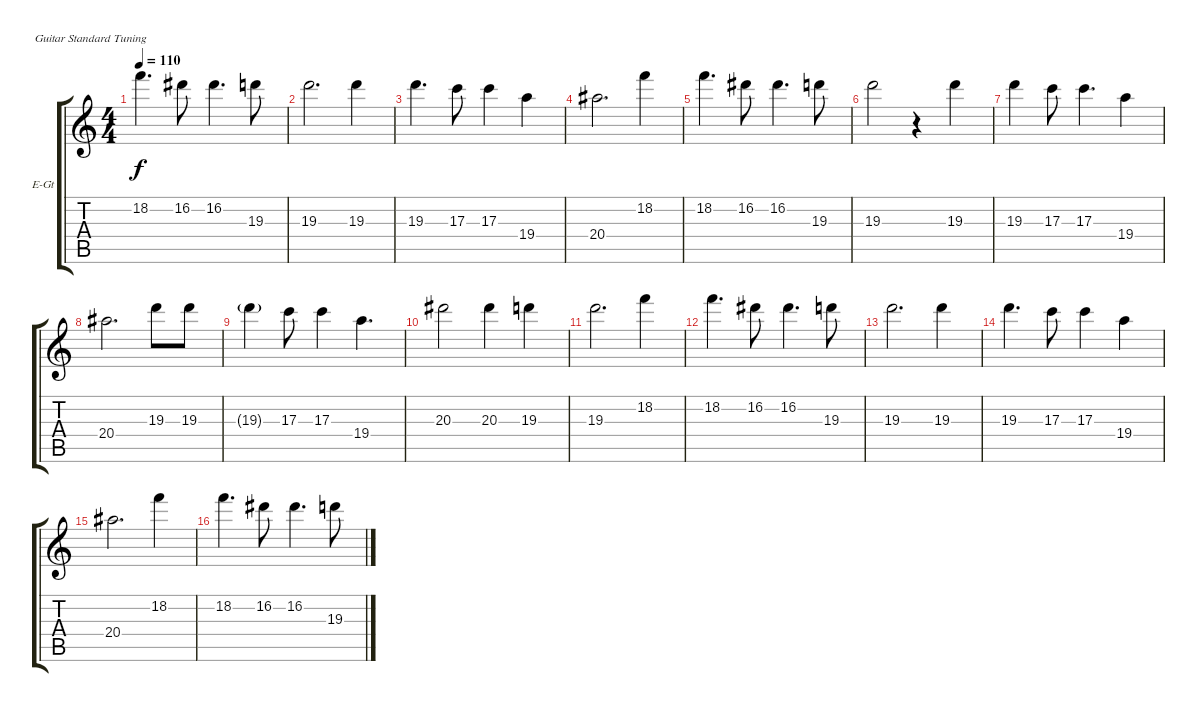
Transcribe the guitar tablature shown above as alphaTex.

\defaultSystemsLayout 4
\bracketExtendMode groupsimilarinstruments
\firstSystemTrackNameOrientation horizontal
\otherSystemsTrackNameOrientation horizontal
\track ("Electric Guitar" "E-Gt") {instrument electricguitarclean}
\staff {score tabs}
\tuning (E4 B3 G3 D3 A2 E2)
\ts (4 4)
\tempo 110
\clef g2
\ks c
18.2.4{d dy f} 16.2.8 16.2.4{d} 19.3.8 |
19.3.2{d} 19.3.4 |
19.3.4{d} 17.3.8 17.3.4 19.4.4 |
20.4.2{d} 18.2.4 |
18.2.4{d} 16.2.8 16.2.4{d} 19.3.8 |
19.3.2 r.4 19.3.4 |
19.3.4 17.3.8 17.3.4{d} 19.4.4 |
20.4.2{d} 19.3.8 19.3.8 |
19.3{g}.4 17.3.8 17.3.4 19.4.4{d} |
20.3.2 20.3.4 19.3.4 |
19.3.2{d} 18.2.4 |
18.2.4{d} 16.2.8 16.2.4{d} 19.3.8 |
19.3.2{d} 19.3.4 |
19.3.4{d} 17.3.8 17.3.4 19.4.4 |
20.4.2{d} 18.2.4 |
18.2.4{d} 16.2.8 16.2.4{d} 19.3.8
